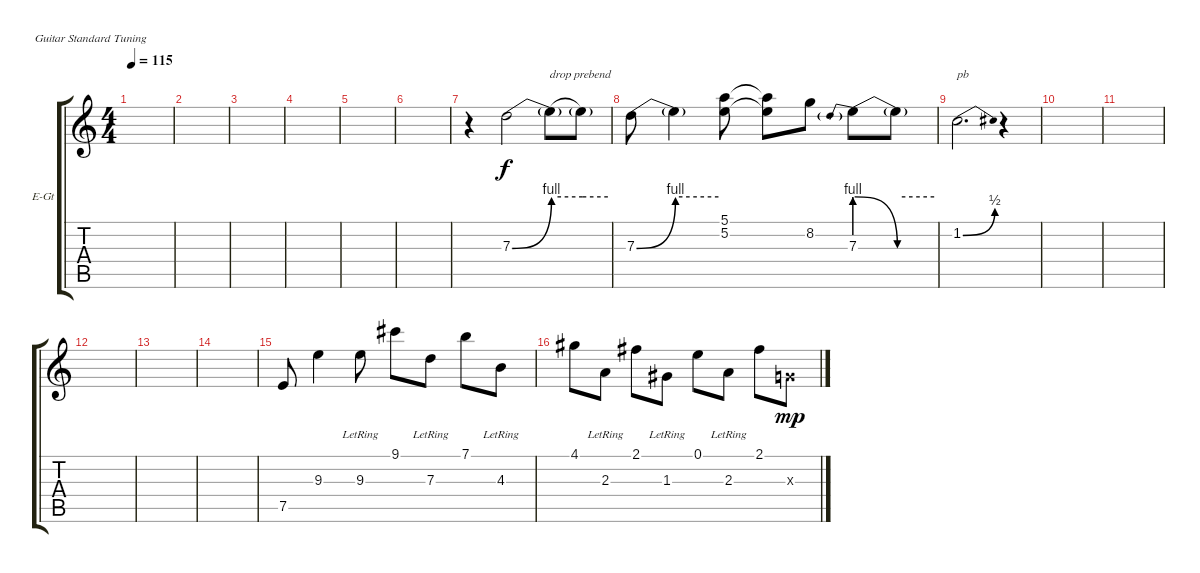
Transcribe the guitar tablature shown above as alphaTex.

\bracketExtendMode groupsimilarinstruments
\firstSystemTrackNameOrientation horizontal
\otherSystemsTrackNameOrientation horizontal
\track ("Guitar 1" "E-Gt") {instrument overdrivenguitar}
\staff {score tabs}
\tuning (E4 B3 G3 D3 A2 E2)
\ts (4 4)
\tempo 115
\clef g2
\ks c
|
|
|
|
|
|
r.4 7.3{be (bend 0 0 60 4)}.2 7.3{be (hold 0 4 60 4) t}.8{txt "drop prebend"} 7.3{be (hold 0 4 60 4) t}.8 |
7.3{be (bend 0 0 60 4)}.8 7.3{be (hold 0 4 60 4) t}.4 (5.1 5.2).8 (5.1{t} 5.2{t}).8 8.2.8 7.3{be (prebendrelease 0 4 60 0)}.8 7.3{be (hold 0 4 60 4) t}.8 |
1.2{be (bend 0 0 60 2)}.2{d txt "pb"} r.4 |
|
|
|
|
|
7.5.8 9.3.4 9.3{lr}.8 9.1.8 7.3{lr}.8 7.1.8 4.3{lr}.8 |
4.1.8 2.3{lr}.8 2.1.8 1.3{lr}.8 0.1.8 2.3{lr}.8 2.1.8 0.3{x}.8{dy mp}
